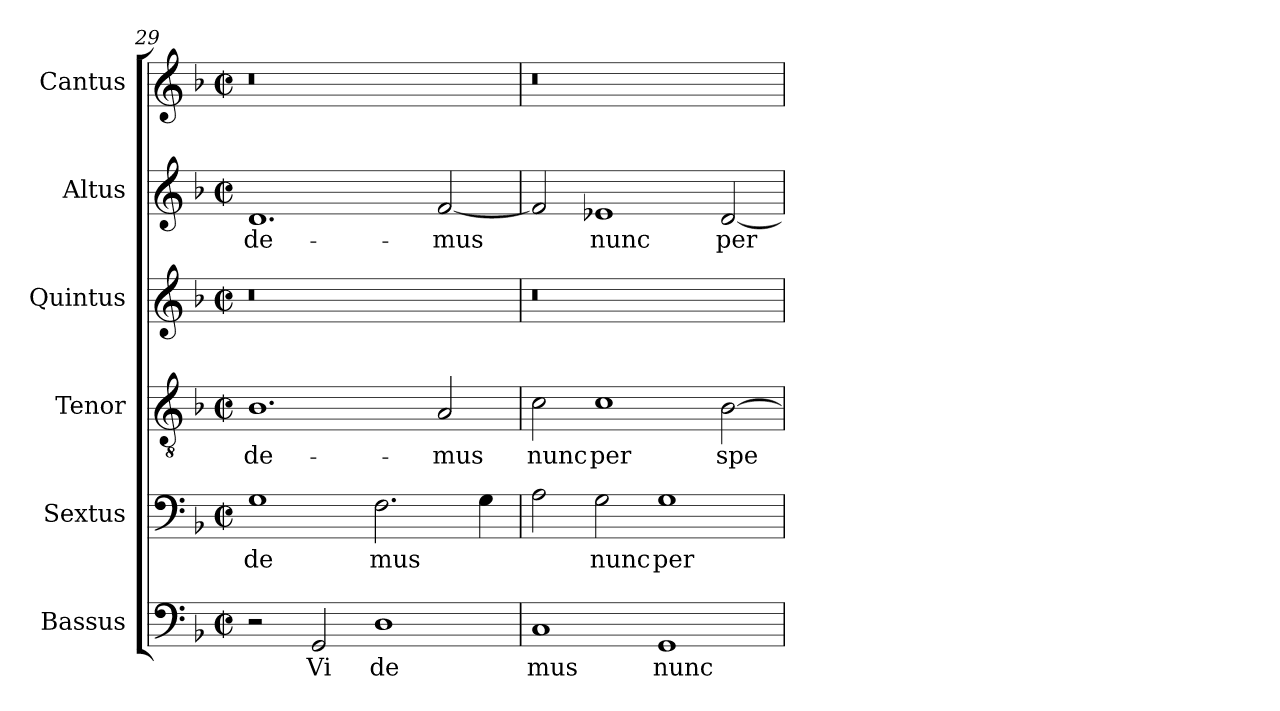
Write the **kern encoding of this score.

**kern	**text	**kern	**text	**kern	**text	**kern	**kern	**text	**kern
*part6	*part6	*part5	*part5	*part4	*part4	*part3	*part2	*part2	*part1
*staff6	*staff6	*staff5	*staff5	*staff4	*staff4	*staff3	*staff2	*staff2	*staff1
*I"Bassus	*	*I"Sextus	*	*I"Tenor	*	*I"Quintus	*I"Altus	*	*I"Cantus
*clefF4	*	*clefF4	*	*clefGv2	*	*clefG2	*clefG2	*	*clefG2
*k[b-]	*	*k[b-]	*	*k[b-]	*	*k[b-]	*k[b-]	*	*k[b-]
*F:	*	*F:	*	*F:	*	*F:	*F:	*	*F:
*M2/2	*	*M2/2	*	*M2/2	*	*M2/2	*M2/2	*	*M2/2
*met(c|)	*	*met(c|)	*	*met(c|)	*	*met(c|)	*met(c|)	*	*met(c|)
=29	=29	=29	=29	=29	=29	=29	=29	=29	=29
!	!	!	!LO:LY:b:cj	!	!LO:LY:b:cj	!	!	!LO:LY:b:cj	!
2r	.	1G	de	1.B-	-de-	0r	1.d	-de-	0r
!	!LO:LY:b:cj	!	!	!	!	!	!	!	!
2GG/	Vi	.	.	.	.	.	.	.	.
!	!LO:LY:b:cj	!	!LO:LY:b	!	!	!	!	!	!
1D	de	2.F\	mus	.	.	.	.	.	.
!	!	!	!	!	!LO:LY:b:cj	!	!	!LO:LY:b	!
.	.	.	.	2A/	-mus	.	[<2f/	-mus	.
.	.	4G\	.	.	.	.	.	.	.
=30	=30	=30	=30	=30	=30	=30	=30	=30	=30
!	!LO:LY:b:cj	!	!	!	!LO:LY:b:cj	!	!	!	!
1C	mus	2A\	.	2c\	nunc	0r	2f/]	.	0r
!	!	!	!LO:LY:b:cj	!	!LO:LY:b:cj	!	!	!LO:LY:b:cj	!
.	.	2G\	nunc	1c	per	.	1e-X	nunc	.
!	!LO:LY:b:cj	!	!LO:LY:b:cj	!	!	!	!	!	!
1GG	nunc	1G	per	.	.	.	.	.	.
!	!	!	!	!	!LO:LY:b	!	!	!LO:LY:b	!
.	.	.	.	[>2B-\	spe-	.	[>2d/	per	.
=	=	=	=	=	=	=	=	=	=
*-	*-	*-	*-	*-	*-	*-	*-	*-	*-
